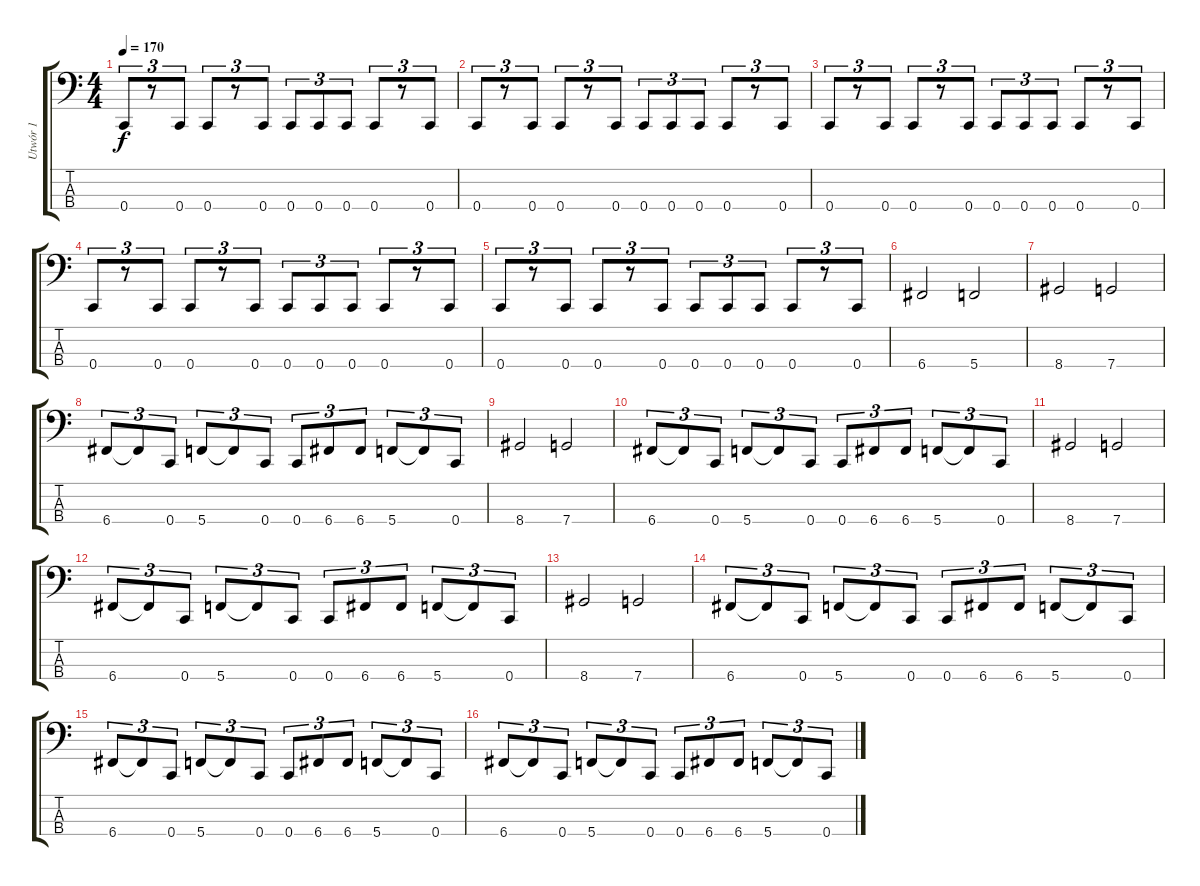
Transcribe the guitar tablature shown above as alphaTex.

\track ("Utwór 1" "Utwór 1") {instrument electricbasspick}
\staff {score tabs}
\tuning (F2 C2 G1 C1) {hide}
\ts (4 4)
\tempo 170
\clef f4
\ks c
0.4.8{tu (3 2) dy f} r.8{tu (3 2)} 0.4.8{tu (3 2)} 0.4.8{tu (3 2)} r.8{tu (3 2)} 0.4.8{tu (3 2)} 0.4.8{tu (3 2)} 0.4.8{tu (3 2)} 0.4.8{tu (3 2)} 0.4.8{tu (3 2)} r.8{tu (3 2)} 0.4.8{tu (3 2)} |
0.4.8{tu (3 2)} r.8{tu (3 2)} 0.4.8{tu (3 2)} 0.4.8{tu (3 2)} r.8{tu (3 2)} 0.4.8{tu (3 2)} 0.4.8{tu (3 2)} 0.4.8{tu (3 2)} 0.4.8{tu (3 2)} 0.4.8{tu (3 2)} r.8{tu (3 2)} 0.4.8{tu (3 2)} |
0.4.8{tu (3 2)} r.8{tu (3 2)} 0.4.8{tu (3 2)} 0.4.8{tu (3 2)} r.8{tu (3 2)} 0.4.8{tu (3 2)} 0.4.8{tu (3 2)} 0.4.8{tu (3 2)} 0.4.8{tu (3 2)} 0.4.8{tu (3 2)} r.8{tu (3 2)} 0.4.8{tu (3 2)} |
0.4.8{tu (3 2)} r.8{tu (3 2)} 0.4.8{tu (3 2)} 0.4.8{tu (3 2)} r.8{tu (3 2)} 0.4.8{tu (3 2)} 0.4.8{tu (3 2)} 0.4.8{tu (3 2)} 0.4.8{tu (3 2)} 0.4.8{tu (3 2)} r.8{tu (3 2)} 0.4.8{tu (3 2)} |
0.4.8{tu (3 2)} r.8{tu (3 2)} 0.4.8{tu (3 2)} 0.4.8{tu (3 2)} r.8{tu (3 2)} 0.4.8{tu (3 2)} 0.4.8{tu (3 2)} 0.4.8{tu (3 2)} 0.4.8{tu (3 2)} 0.4.8{tu (3 2)} r.8{tu (3 2)} 0.4.8{tu (3 2)} |
6.4.2 5.4.2 |
8.4.2 7.4.2 |
6.4.8{tu (3 2)} 6.4{t}.8{tu (3 2)} 0.4.8{tu (3 2)} 5.4.8{tu (3 2)} 5.4{t}.8{tu (3 2)} 0.4.8{tu (3 2)} 0.4.8{tu (3 2)} 6.4.8{tu (3 2)} 6.4.8{tu (3 2)} 5.4.8{tu (3 2)} 5.4{t}.8{tu (3 2)} 0.4.8{tu (3 2)} |
8.4.2 7.4.2 |
6.4.8{tu (3 2)} 6.4{t}.8{tu (3 2)} 0.4.8{tu (3 2)} 5.4.8{tu (3 2)} 5.4{t}.8{tu (3 2)} 0.4.8{tu (3 2)} 0.4.8{tu (3 2)} 6.4.8{tu (3 2)} 6.4.8{tu (3 2)} 5.4.8{tu (3 2)} 5.4{t}.8{tu (3 2)} 0.4.8{tu (3 2)} |
8.4.2 7.4.2 |
6.4.8{tu (3 2)} 6.4{t}.8{tu (3 2)} 0.4.8{tu (3 2)} 5.4.8{tu (3 2)} 5.4{t}.8{tu (3 2)} 0.4.8{tu (3 2)} 0.4.8{tu (3 2)} 6.4.8{tu (3 2)} 6.4.8{tu (3 2)} 5.4.8{tu (3 2)} 5.4{t}.8{tu (3 2)} 0.4.8{tu (3 2)} |
8.4.2 7.4.2 |
6.4.8{tu (3 2)} 6.4{t}.8{tu (3 2)} 0.4.8{tu (3 2)} 5.4.8{tu (3 2)} 5.4{t}.8{tu (3 2)} 0.4.8{tu (3 2)} 0.4.8{tu (3 2)} 6.4.8{tu (3 2)} 6.4.8{tu (3 2)} 5.4.8{tu (3 2)} 5.4{t}.8{tu (3 2)} 0.4.8{tu (3 2)} |
6.4.8{tu (3 2)} 6.4{t}.8{tu (3 2)} 0.4.8{tu (3 2)} 5.4.8{tu (3 2)} 5.4{t}.8{tu (3 2)} 0.4.8{tu (3 2)} 0.4.8{tu (3 2)} 6.4.8{tu (3 2)} 6.4.8{tu (3 2)} 5.4.8{tu (3 2)} 5.4{t}.8{tu (3 2)} 0.4.8{tu (3 2)} |
6.4.8{tu (3 2)} 6.4{t}.8{tu (3 2)} 0.4.8{tu (3 2)} 5.4.8{tu (3 2)} 5.4{t}.8{tu (3 2)} 0.4.8{tu (3 2)} 0.4.8{tu (3 2)} 6.4.8{tu (3 2)} 6.4.8{tu (3 2)} 5.4.8{tu (3 2)} 5.4{t}.8{tu (3 2)} 0.4.8{tu (3 2)}
